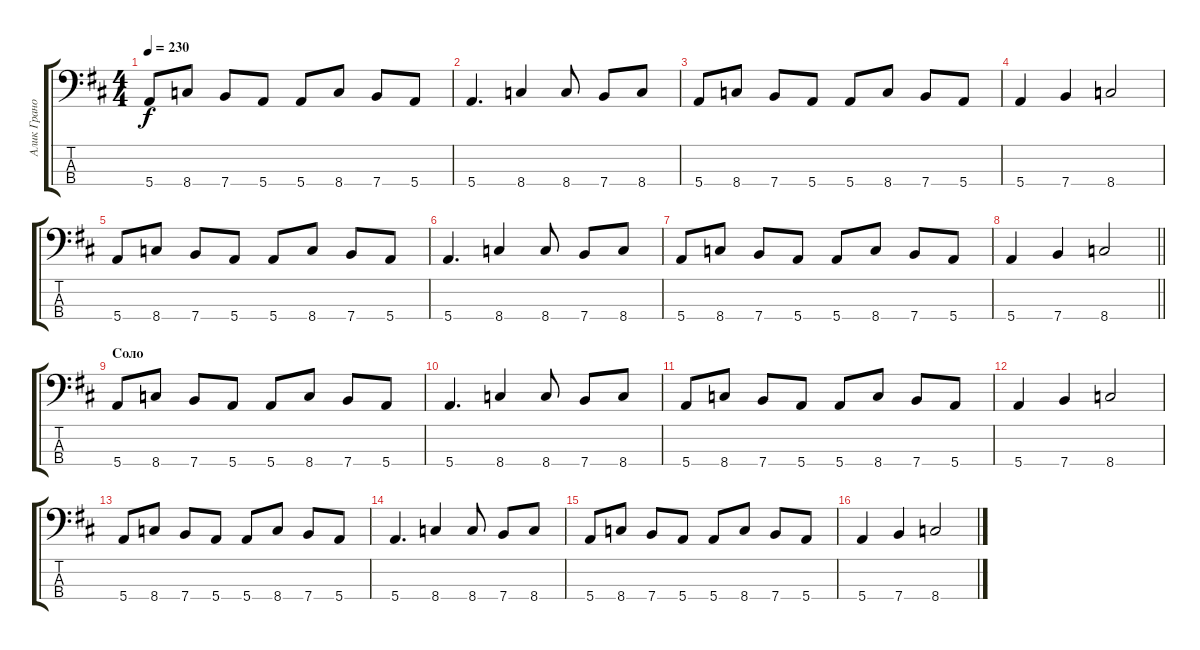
\track ("Алик Грановский" "Алик Грано") {instrument electricbassfinger}
\staff {score tabs}
\tuning (G2 D2 A1 E1) {hide}
\ts (4 4)
\tempo 230
\clef f4
\ks d
5.4.8{dy f} 8.4.8 7.4.8 5.4.8 5.4.8 8.4.8 7.4.8 5.4.8 |
5.4.4{d} 8.4.4 8.4.8 7.4.8 8.4.8 |
5.4.8 8.4.8 7.4.8 5.4.8 5.4.8 8.4.8 7.4.8 5.4.8 |
5.4.4 7.4.4 8.4.2 |
5.4.8 8.4.8 7.4.8 5.4.8 5.4.8 8.4.8 7.4.8 5.4.8 |
5.4.4{d} 8.4.4 8.4.8 7.4.8 8.4.8 |
5.4.8 8.4.8 7.4.8 5.4.8 5.4.8 8.4.8 7.4.8 5.4.8 |
\barLineRight lightlight
5.4.4 7.4.4 8.4.2 |
\section ("" "Соло")
5.4.8 8.4.8 7.4.8 5.4.8 5.4.8 8.4.8 7.4.8 5.4.8 |
5.4.4{d} 8.4.4 8.4.8 7.4.8 8.4.8 |
5.4.8 8.4.8 7.4.8 5.4.8 5.4.8 8.4.8 7.4.8 5.4.8 |
5.4.4 7.4.4 8.4.2 |
5.4.8 8.4.8 7.4.8 5.4.8 5.4.8 8.4.8 7.4.8 5.4.8 |
5.4.4{d} 8.4.4 8.4.8 7.4.8 8.4.8 |
5.4.8 8.4.8 7.4.8 5.4.8 5.4.8 8.4.8 7.4.8 5.4.8 |
5.4.4 7.4.4 8.4.2
